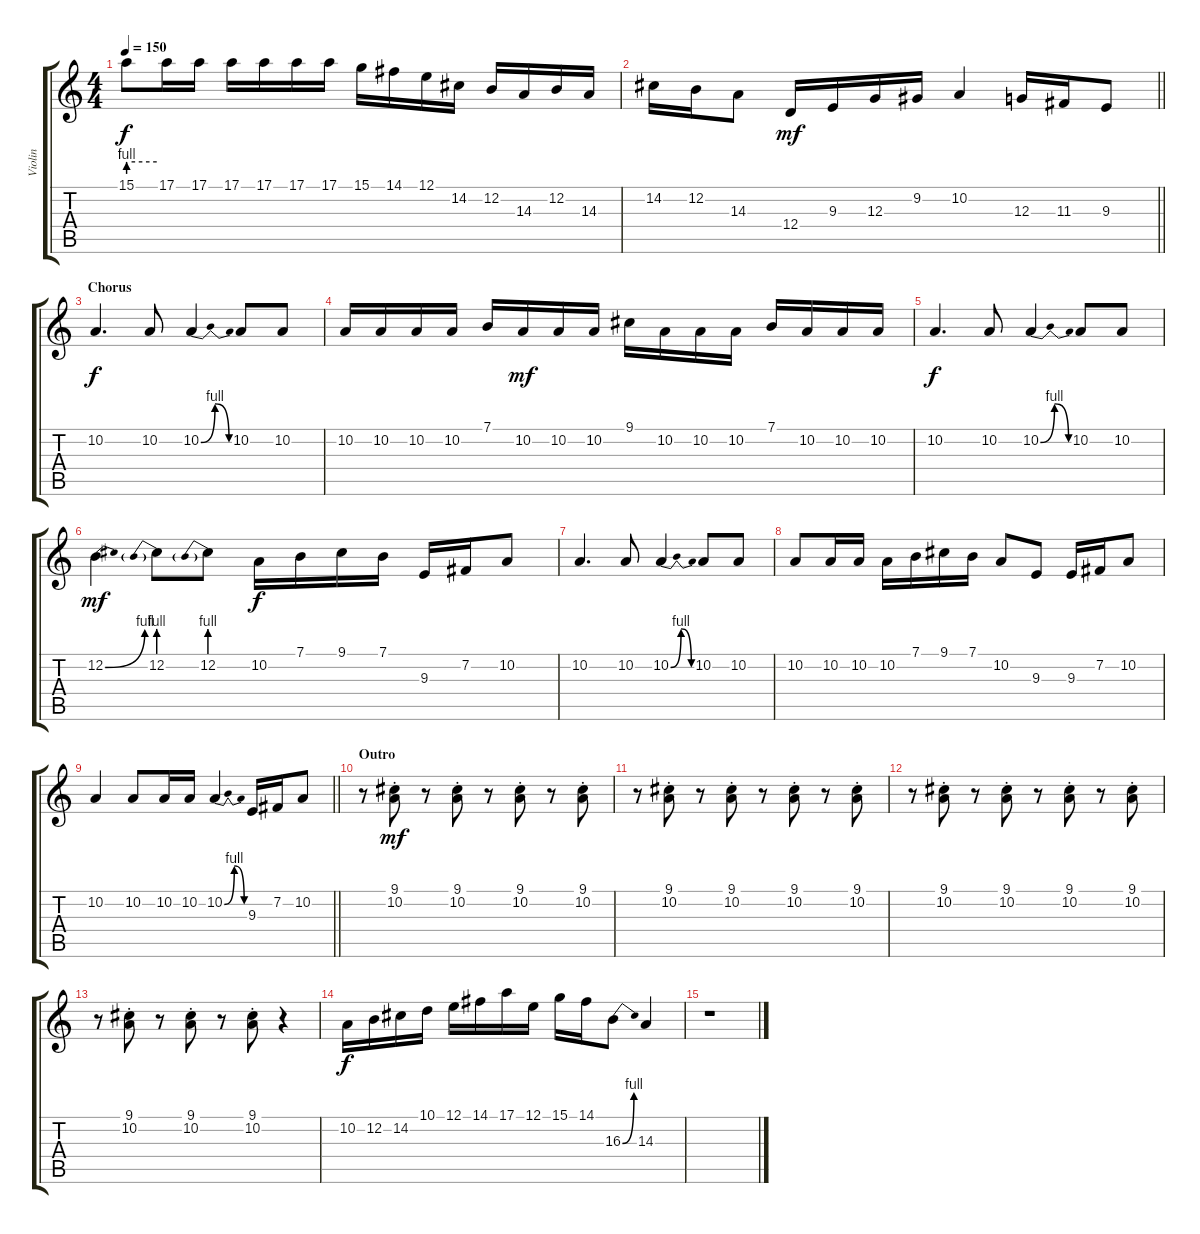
\track ("Violin" "Violin") {instrument violin}
\staff {score tabs}
\tuning (E4 B3 G3 D3 A2 E2) {hide}
\ts (4 4)
\tempo 150
\clef g2
\ks c
15.1{be (hold 0 4 60 4) t}.8{dy f} 17.1.16 17.1.16 17.1.16 17.1.16 17.1.16 17.1.16 15.1.16 14.1.16 12.1.16 14.2.16 12.2.16 14.3.16 12.2.16 14.3.16 |
\barLineRight lightlight
14.2.16 12.2.16 14.3.8 12.4.16{dy mf} 9.3.16 12.3.16 9.2.16 10.2.4 12.3.16 11.3.16 9.3.8 |
\section ("" "Chorus")
10.2.4{d dy f} 10.2.8 10.2{be (bendrelease 0 0 20 4 50 4 60 0)}.4 10.2.8 10.2.8 |
10.2.16 10.2.16 10.2.16 10.2.16 7.1.16 10.2.16{dy mf} 10.2.16 10.2.16 9.1.16 10.2.16 10.2.16 10.2.16 7.1.16 10.2.16 10.2.16 10.2.16 |
10.2.4{d dy f} 10.2.8 10.2{be (bendrelease 0 0 20 4 50 4 60 0)}.4 10.2.8 10.2.8 |
12.2{be (bend 0 0 60 4)}.4{dy mf} 12.2{be (prebend 0 4 60 4)}.8 12.2{be (prebend 0 4 60 4)}.8 10.2.16{dy f} 7.1.16 9.1.16 7.1.16 9.3.16 7.2.16 10.2.8 |
10.2.4{d} 10.2.8 10.2{be (bendrelease 0 0 20 4 50 4 60 0)}.4 10.2.8 10.2.8 |
10.2.8 10.2.16 10.2.16 10.2.16 7.1.16 9.1.16 7.1.16 10.2.8 9.3.8 9.3.16 7.2.16 10.2.8 |
\barLineRight lightlight
10.2.4 10.2.8 10.2.16 10.2.16 10.2{be (bendrelease 0 0 20 4 50 4 60 0)}.4 9.3.16 7.2.16 10.2.8 |
\section ("" "Outro")
r.8 (9.1{st} 10.2{st}).8{dy mf} r.8 (9.1{st} 10.2{st}).8 r.8 (9.1{st} 10.2{st}).8 r.8 (9.1{st} 10.2{st}).8 |
r.8 (9.1{st} 10.2{st}).8 r.8 (9.1{st} 10.2{st}).8 r.8 (9.1{st} 10.2{st}).8 r.8 (9.1{st} 10.2{st}).8 |
r.8 (9.1{st} 10.2{st}).8 r.8 (9.1{st} 10.2{st}).8 r.8 (9.1{st} 10.2{st}).8 r.8 (9.1{st} 10.2{st}).8 |
r.8 (9.1{st} 10.2{st}).8 r.8 (9.1{st} 10.2{st}).8 r.8 (9.1{st} 10.2{st}).8 r.4 |
10.2.16{dy f} 12.2.16 14.2.16 10.1.16 12.1.16 14.1.16 17.1.16 12.1.16 15.1.16 14.1.16 16.3{be (bend 0 0 60 4)}.8 14.3.4 |
r.1
